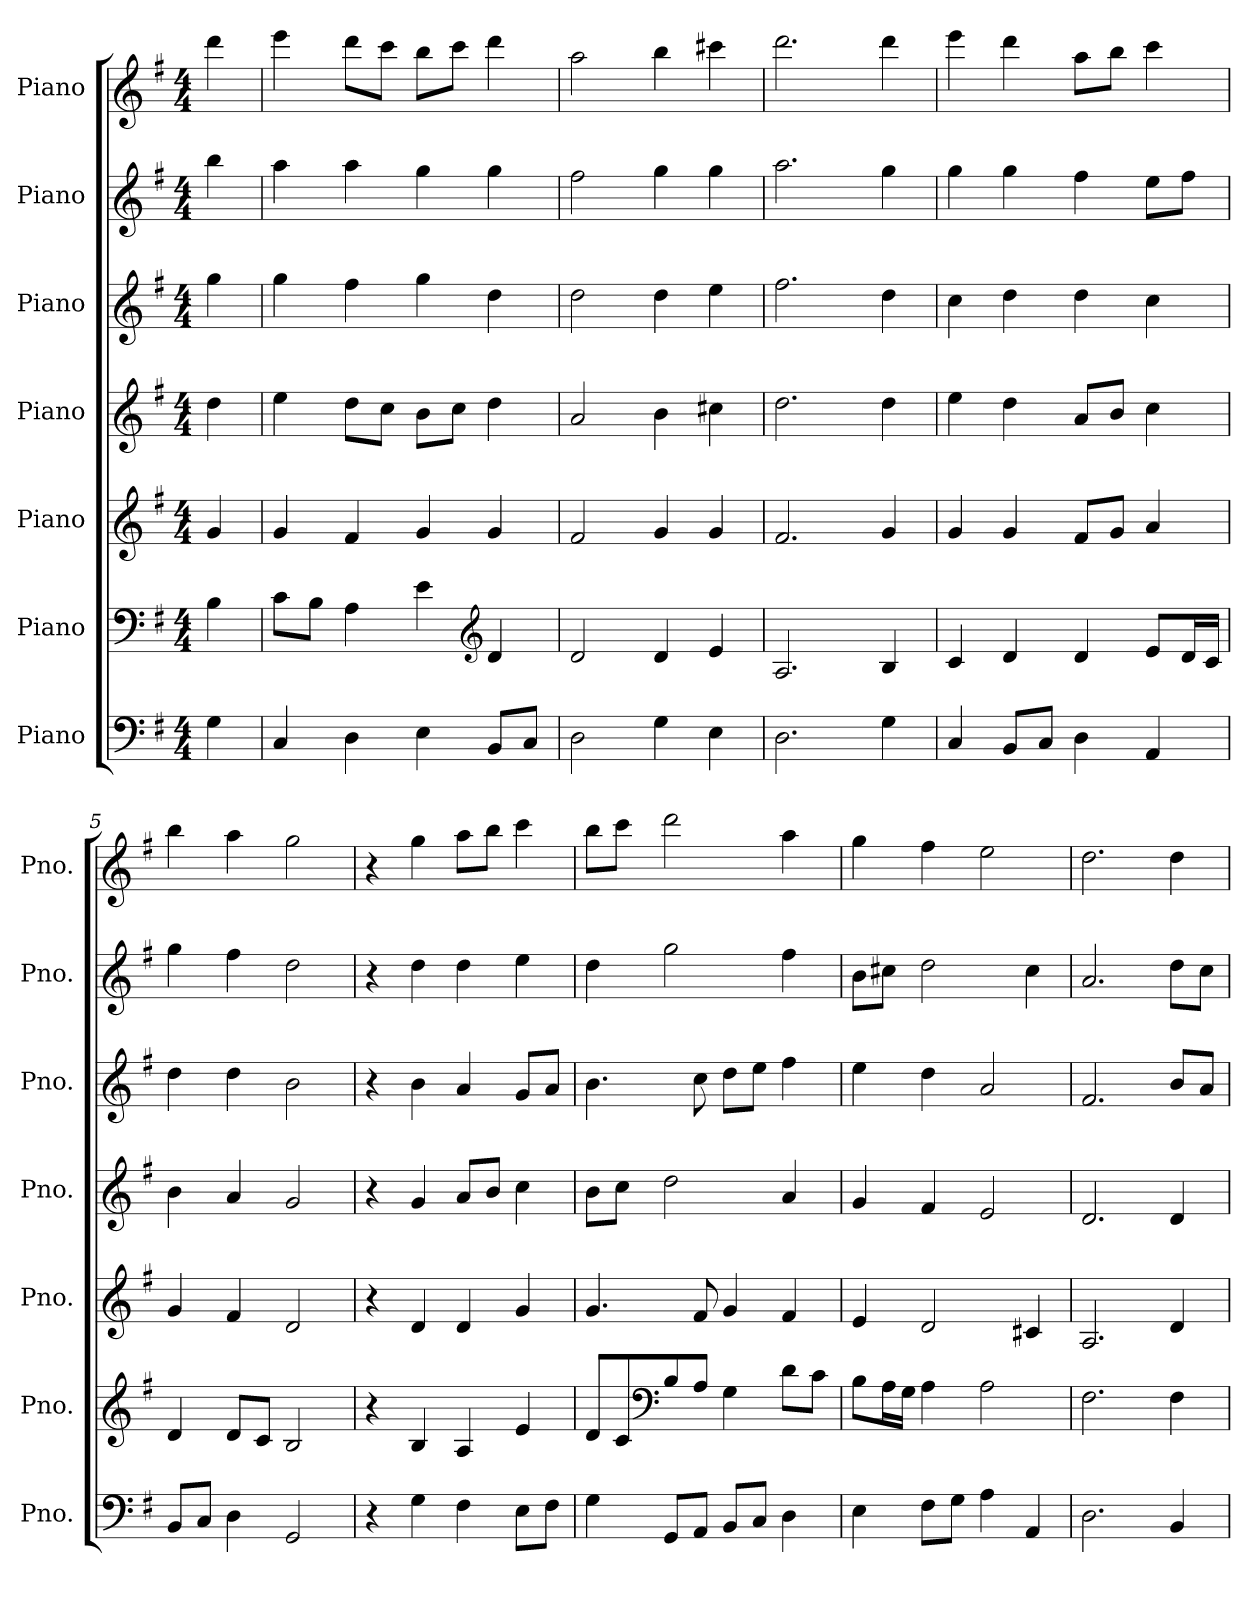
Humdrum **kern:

**kern	**kern	**kern	**kern	**kern	**kern	**kern
*part7	*part6	*part5	*part4	*part3	*part2	*part1
*staff7	*staff6	*staff5	*staff4	*staff3	*staff2	*staff1
*I"Piano	*I"Piano	*I"Piano	*I"Piano	*I"Piano	*I"Piano	*I"Piano
*I'Pno.	*I'Pno.	*I'Pno.	*I'Pno.	*I'Pno.	*I'Pno.	*I'Pno.
*clefF4	*clefF4	*clefG2	*clefG2	*clefG2	*clefG2	*clefG2
*k[f#]	*k[f#]	*k[f#]	*k[f#]	*k[f#]	*k[f#]	*k[f#]
*M4/4	*M4/4	*M4/4	*M4/4	*M4/4	*M4/4	*M4/4
*MM104	*MM104	*MM104	*MM104	*MM104	*MM104	*MM104
=	=	=	=	=	=	=
4G\	4B\	4g/	4dd\	4gg\	4bb\	4ddd\
=1	=1	=1	=1	=1	=1	=1
4C/	8c\L	4g/	4ee\	4gg\	4aa\	4eee\
.	8B\J	.	.	.	.	.
4D\	4A\	4f#/	8dd\L	4ff#\	4aa\	8ddd\L
.	.	.	8cc\J	.	.	8ccc\J
4E\	4e\	4g/	8b\L	4gg\	4gg\	8bb\L
.	.	.	8cc\J	.	.	8ccc\J
*	*clefG2	*	*	*	*	*
8BB/L	4d/	4g/	4dd\	4dd\	4gg\	4ddd\
8C/J	.	.	.	.	.	.
=2	=2	=2	=2	=2	=2	=2
2D\	2d/	2f#/	2a/	2dd\	2ff#\	2aa\
4G\	4d/	4g/	4b\	4dd\	4gg\	4bb\
4E\	4e/	4g/	4cc#X\	4ee\	4gg\	4ccc#X\
=3	=3	=3	=3	=3	=3	=3
2.D\	2.A/	2.f#/	2.dd\	2.ff#\	2.aa\	2.ddd\
4G\	4B/	4g/	4dd\	4dd\	4gg\	4ddd\
=4	=4	=4	=4	=4	=4	=4
4C/	4c/	4g/	4ee\	4cc\	4gg\	4eee\
8BB/L	4d/	4g/	4dd\	4dd\	4gg\	4ddd\
8C/J	.	.	.	.	.	.
4D\	4d/	8f#/L	8a/L	4dd\	4ff#\	8aa\L
.	.	8g/J	8b/J	.	.	8bb\J
4AA/	8e/L	4a/	4cc\	4cc\	8ee\L	4ccc\
.	16d/L	.	.	.	8ff#\J	.
.	16c/JJ	.	.	.	.	.
=5	=5	=5	=5	=5	=5	=5
8BB/L	4d/	4g/	4b\	4dd\	4gg\	4bb\
8C/J	.	.	.	.	.	.
4D\	8d/L	4f#/	4a/	4dd\	4ff#\	4aa\
.	8c/J	.	.	.	.	.
2GG/	2B/	2d/	2g/	2b\	2dd\	2gg\
!!LO:PB:g=z
=6	=6	=6	=6	=6	=6	=6
4r	4r	4r	4r	4r	4r	4r
4G\	4B/	4d/	4g/	4b\	4dd\	4gg\
4F#\	4A/	4d/	8a/L	4a/	4dd\	8aa\L
.	.	.	8b/J	.	.	8bb\J
8E\L	4e/	4g/	4cc\	8g/L	4ee\	4ccc\
8F#\J	.	.	.	8a/J	.	.
=7	=7	=7	=7	=7	=7	=7
4G\	8d/L	4.g/	8b\L	4.b\	4dd\	8bb\L
.	8c/	.	8cc\J	.	.	8ccc\J
*	*clefF4	*	*	*	*	*
8GG/L	8B/	.	2dd\	.	2gg\	2ddd\
8AA/J	8A/J	8f#/	.	8cc\	.	.
8BB/L	4G\	4g/	.	8dd\L	.	.
8C/J	.	.	.	8ee\J	.	.
4D\	8d\L	4f#/	4a/	4ff#\	4ff#\	4aa\
.	8c\J	.	.	.	.	.
=8	=8	=8	=8	=8	=8	=8
4E\	8B\L	4e/	4g/	4ee\	8b\L	4gg\
.	16A\L	.	.	.	8cc#X\J	.
.	16G\JJ	.	.	.	.	.
8F#\L	4A\	2d/	4f#/	4dd\	2dd\	4ff#\
8G\J	.	.	.	.	.	.
4A\	2A\	.	2e/	2a/	.	2ee\
4AA/	.	4c#X/	.	.	4cc#\	.
=9	=9	=9	=9	=9	=9	=9
2.D\	2.F#\	2.A/	2.d/	2.f#/	2.a/	2.dd\
4BB/	4F#\	4d/	4d/	8b/L	8dd\L	4dd\
.	.	.	.	8a/J	8cc\J	.
=	=	=	=	=	=	=
*-	*-	*-	*-	*-	*-	*-
